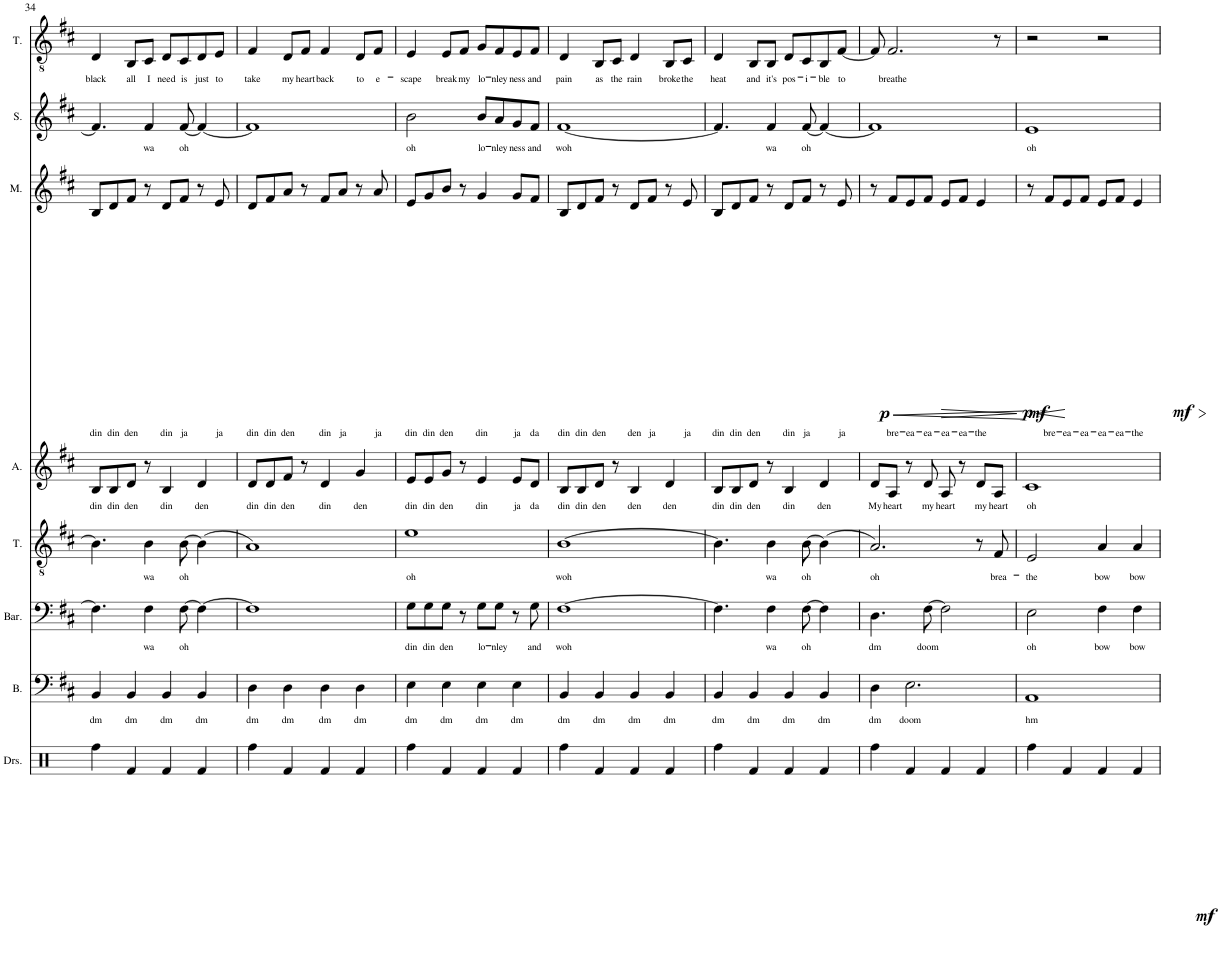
**kern	**kern	**text	**kern	**text	**kern	**text	**dynam	**kern	**text	**kern	**text	**dynam	**kern	**text	**kern	**text
*part8	*part7	*part7	*part6	*part6	*part5	*part5	*part5	*part4	*part4	*part3	*part3	*part3	*part2	*part2	*part1	*part1
*staff8	*staff7	*staff7	*staff6	*staff6	*staff5	*staff5	*staff5	*staff4	*staff4	*staff3	*staff3	*staff3	*staff2	*staff2	*staff1	*staff1
*I"Drumset	*I"Bass	*	*I"Baritone	*	*I"Tenor	*	*	*I"Alto	*	*I"Mezzo	*	*	*I"Soprano	*	*I"Tenor	*
*I'Drs.	*I'B.	*	*I'Bar.	*	*I'T.	*	*	*I'A.	*	*I'M.	*	*	*I'S.	*	*I'T.	*
!!LO:PB:g=z
*clefX	*clefF4	*	*clefF4	*	*clefGv2	*	*	*clefG2	*	*clefG2	*	*	*clefG2	*	*clefGv2	*
*k[]	*k[f#c#]	*	*k[f#c#]	*	*k[f#c#]	*	*	*k[f#c#]	*	*k[f#c#]	*	*	*k[f#c#]	*	*k[f#c#]	*
*M4/4	*M4/4	*	*M4/4	*	*M4/4	*	*	*M4/4	*	*M4/4	*	*	*M4/4	*	*M4/4	*
=34	=34	=34	=34	=34	=34	=34	=34	=34	=34	=34	=34	=34	=34	=34	=34	=34
!	!	!LO:LY:b	!	!	!	!	!	!	!LO:LY:b	!	!LO:LY:b	!	!	!	!	!LO:LY:b
4Rff\	4BB/	dm	4.F#\]	.	4.B\]	.	.	8B/L	din	8B/L	din	.	4.f#/]	.	4D/	black
!	!	!	!	!	!	!	!	!	!LO:LY:b	!	!LO:LY:b	!	!	!	!	!
.	.	.	.	.	.	.	.	8B/	din	8d/	din	.	.	.	.	.
!	!	!LO:LY:b	!	!	!	!	!	!	!LO:LY:b	!	!LO:LY:b	!	!	!	!	!LO:LY:b
4Rf/	4BB/	dm	.	.	.	.	.	8d/J	den	8f#/J	den	.	.	.	8BB/L	all
!	!	!	!	!LO:LY:b	!	!LO:LY:b	!	!	!	!	!	!	!	!LO:LY:b	!	!LO:LY:b
.	.	.	4F#\	wa	4B\	wa	.	8r	.	8r	.	.	4f#/	wa	8C#/J	I
!	!	!LO:LY:b	!	!	!	!	!	!	!LO:LY:b	!	!LO:LY:b	!	!	!	!	!LO:LY:b
4Rf/	4BB/	dm	.	.	.	.	.	4B/	din	8d/L	din	.	.	.	8D/L	need
!	!	!	!	!LO:LY:b	!	!LO:LY:b	!	!	!	!	!LO:LY:b	!	!	!LO:LY:b	!	!LO:LY:b
.	.	.	[8F#\	oh	[8B\	oh	.	.	.	8f#/J	ja	.	[8f#/	oh	8C#/	is
!	!	!LO:LY:b	!	!	!	!	!	!	!LO:LY:b	!	!	!	!	!	!	!LO:LY:b
4Rf/	4BB/	dm	4F#\_	.	(4B\]	.	.	4d/	den	8r	.	.	4f#/_	.	8D/	just
!	!	!	!	!	!	!	!	!	!	!	!LO:LY:b	!	!	!	!	!LO:LY:b
.	.	.	.	.	.	.	.	.	.	8e/	ja	.	.	.	8E/J	to
=35	=35	=35	=35	=35	=35	=35	=35	=35	=35	=35	=35	=35	=35	=35	=35	=35
!	!	!LO:LY:b	!	!	!	!	!	!	!LO:LY:b	!	!LO:LY:b	!	!	!	!	!LO:LY:b
4Rff\	4D\	dm	1F#]	.	1A)	.	.	8d/L	din	8d/L	din	.	1f#]	.	4F#/	take
!	!	!	!	!	!	!	!	!	!LO:LY:b	!	!LO:LY:b	!	!	!	!	!
.	.	.	.	.	.	.	.	8d/	din	8f#/	din	.	.	.	.	.
!	!	!LO:LY:b	!	!	!	!	!	!	!LO:LY:b	!	!LO:LY:b	!	!	!	!	!LO:LY:b
4Rf/	4D\	dm	.	.	.	.	.	8f#/J	den	8a/J	den	.	.	.	8D/L	my
!	!	!	!	!	!	!	!	!	!	!	!	!	!	!	!	!LO:LY:b
.	.	.	.	.	.	.	.	8r	.	8r	.	.	.	.	8F#/J	heart
!	!	!LO:LY:b	!	!	!	!	!	!	!LO:LY:b	!	!LO:LY:b	!	!	!	!	!LO:LY:b
4Rf/	4D\	dm	.	.	.	.	.	4d/	din	8f#/L	din	.	.	.	4F#/	back
!	!	!	!	!	!	!	!	!	!	!	!LO:LY:b	!	!	!	!	!
.	.	.	.	.	.	.	.	.	.	8a/J	ja	.	.	.	.	.
!	!	!LO:LY:b	!	!	!	!	!	!	!LO:LY:b	!	!	!	!	!	!	!LO:LY:b
4Rf/	4D\	dm	.	.	.	.	.	4g/	den	8r	.	.	.	.	8D/L	to
!	!	!	!	!	!	!	!	!	!	!	!LO:LY:b	!	!	!	!	!LO:LY:b
.	.	.	.	.	.	.	.	.	.	8a/	ja	.	.	.	8F#/J	e-
=36	=36	=36	=36	=36	=36	=36	=36	=36	=36	=36	=36	=36	=36	=36	=36	=36
!	!	!LO:LY:b	!	!LO:LY:b	!	!LO:LY:b	!	!	!LO:LY:b	!	!LO:LY:b	!	!	!LO:LY:b	!	!LO:LY:b
4Rff\	4E\	dm	8G\L	din	1e	oh	.	8e/L	din	8e/L	din	.	2b\	oh	4E/	-scape
!	!	!	!	!LO:LY:b	!	!	!	!	!LO:LY:b	!	!LO:LY:b	!	!	!	!	!
.	.	.	8G\	din	.	.	.	8e/	din	8g/	din	.	.	.	.	.
!	!	!LO:LY:b	!	!LO:LY:b	!	!	!	!	!LO:LY:b	!	!LO:LY:b	!	!	!	!	!LO:LY:b
4Rf/	4E\	dm	8G\J	den	.	.	.	8g/J	den	8b/J	den	.	.	.	8E/L	break
!	!	!	!	!	!	!	!	!	!	!	!	!	!	!	!	!LO:LY:b
.	.	.	8r	.	.	.	.	8r	.	8r	.	.	.	.	8F#/J	my
!	!	!LO:LY:b	!	!LO:LY:b	!	!	!	!	!LO:LY:b	!	!LO:LY:b	!	!	!LO:LY:b	!	!LO:LY:b
4Rf/	4E\	dm	8G\L	lo-	.	.	.	4e/	din	4g/	din	.	8b/L	lo-	8G/L	lo-
!	!	!	!	!LO:LY:b	!	!	!	!	!	!	!	!	!	!LO:LY:b	!	!LO:LY:b
.	.	.	8G\J	-nley	.	.	.	.	.	.	.	.	8a/	-nley-	8F#/	-nley-
!	!	!LO:LY:b	!	!	!	!	!	!	!LO:LY:b	!	!LO:LY:b	!	!	!LO:LY:b	!	!LO:LY:b
4Rf/	4E\	dm	8r	.	.	.	.	8e/L	ja	8g/L	ja	.	8g/	-ness-	8E/	-ness
!	!	!	!	!LO:LY:b	!	!	!	!	!LO:LY:b	!	!LO:LY:b	!	!	!LO:LY:b	!	!LO:LY:b
.	.	.	8G\	and	.	.	.	8d/J	da	8f#/J	da	.	8f#/J	-and	8F#/J	and
=37	=37	=37	=37	=37	=37	=37	=37	=37	=37	=37	=37	=37	=37	=37	=37	=37
!	!	!LO:LY:b	!	!LO:LY:b	!	!LO:LY:b	!	!	!LO:LY:b	!	!LO:LY:b	!	!	!LO:LY:b	!	!LO:LY:b
4Rff\	4BB/	dm	[1F#	woh	[1B	woh	.	8B/L	din	8B/L	din	.	[1f#	woh	4D/	pain
!	!	!	!	!	!	!	!	!	!LO:LY:b	!	!LO:LY:b	!	!	!	!	!
.	.	.	.	.	.	.	.	8B/	din	8d/	din	.	.	.	.	.
!	!	!LO:LY:b	!	!	!	!	!	!	!LO:LY:b	!	!LO:LY:b	!	!	!	!	!LO:LY:b
4Rf/	4BB/	dm	.	.	.	.	.	8d/J	den	8f#/J	den	.	.	.	8BB/L	as
!	!	!	!	!	!	!	!	!	!	!	!	!	!	!	!	!LO:LY:b
.	.	.	.	.	.	.	.	8r	.	8r	.	.	.	.	8C#/J	the
!	!	!LO:LY:b	!	!	!	!	!	!	!LO:LY:b	!	!LO:LY:b	!	!	!	!	!LO:LY:b
4Rf/	4BB/	dm	.	.	.	.	.	4B/	den	8d/L	den	.	.	.	4D/	rain
!	!	!	!	!	!	!	!	!	!	!	!LO:LY:b	!	!	!	!	!
.	.	.	.	.	.	.	.	.	.	8f#/J	ja	.	.	.	.	.
!	!	!LO:LY:b	!	!	!	!	!	!	!LO:LY:b	!	!	!	!	!	!	!LO:LY:b
4Rf/	4BB/	dm	.	.	.	.	.	4d/	den	8r	.	.	.	.	8BB/L	broke
!	!	!	!	!	!	!	!	!	!	!	!LO:LY:b	!	!	!	!	!LO:LY:b
.	.	.	.	.	.	.	.	.	.	8e/	ja	.	.	.	8C#/J	the
=38	=38	=38	=38	=38	=38	=38	=38	=38	=38	=38	=38	=38	=38	=38	=38	=38
!	!	!LO:LY:b	!	!	!	!	!	!	!LO:LY:b	!	!LO:LY:b	!	!	!	!	!LO:LY:b
4Rff\	4BB/	dm	4.F#\]	.	4.B\]	.	.	8B/L	din	8B/L	din	.	4.f#/]	.	4D/	heat
!	!	!	!	!	!	!	!	!	!LO:LY:b	!	!LO:LY:b	!	!	!	!	!
.	.	.	.	.	.	.	.	8B/	din	8d/	din	.	.	.	.	.
!	!	!LO:LY:b	!	!	!	!	!	!	!LO:LY:b	!	!LO:LY:b	!	!	!	!	!LO:LY:b
4Rf/	4BB/	dm	.	.	.	.	.	8d/J	den	8f#/J	den	.	.	.	8BB/L	and
!	!	!	!	!LO:LY:b	!	!LO:LY:b	!	!	!	!	!	!	!	!LO:LY:b	!	!LO:LY:b
.	.	.	4F#\	wa	4B\	wa	.	8r	.	8r	.	.	4f#/	wa	8BB/J	it's
!	!	!LO:LY:b	!	!	!	!	!	!	!LO:LY:b	!	!LO:LY:b	!	!	!	!	!LO:LY:b
4Rf/	4BB/	dm	.	.	.	.	.	4B/	din	8d/L	din	.	.	.	8D/L	pos-
!	!	!	!	!LO:LY:b	!	!LO:LY:b	!	!	!	!	!LO:LY:b	!	!	!LO:LY:b	!	!LO:LY:b
.	.	.	[8F#\	oh	[8B\	oh	.	.	.	8f#/J	ja	.	[8f#/	oh	8C#/	-i-
!	!	!LO:LY:b	!	!	!	!	!	!	!LO:LY:b	!	!	!	!	!	!	!LO:LY:b
4Rf/	4BB/	dm	4F#\]	.	(4B\]	.	.	4d/	den	8r	.	.	4f#/_	.	8BB/	-ble
!	!	!	!	!	!	!	!	!	!	!	!LO:LY:b	!	!	!	!	!LO:LY:b
.	.	.	.	.	.	.	.	.	.	8e/	ja	.	.	.	[8F#/J	to
=39	=39	=39	=39	=39	=39	=39	=39	=39	=39	=39	=39	=39	=39	=39	=39	=39
!	!	!LO:LY:b	!	!LO:LY:b	!	!LO:LY:b	!	!	!LO:LY:b	!	!	!LO:HP:b	!	!	!	!
!	!	!	!	!	!	!	!	!	!	!	!	!LO:DY:n=1:b	!	!	!	!
4Rff\	4D\	dm	4.D\	dm	2.A/)	oh	.	8d/L	My	8r	.	< p	1f#]	.	8F#/]	.
!	!	!	!	!	!	!	!	!	!LO:LY:b	!	!LO:LY:b	!	!	!	!	!LO:LY:b
.	.	.	.	.	.	.	.	8A/J	heart	8f#/L	bre-	.	.	.	2.F#/	breathe
!	!	!LO:LY:b	!	!	!	!	!	!	!	!	!LO:LY:b	!	!	!	!	!
4Rf/	2.E\	doom	.	.	.	.	.	8r	.	8e/	-ea-	.	.	.	.	.
!	!	!	!	!LO:LY:b	!	!	!	!	!LO:LY:b	!	!LO:LY:b	!LO:DY:n=2:b	!	!	!	!
.	.	.	[8F#\	doom	.	.	.	8d/	my	8f#/J	-ea-	[ mf	.	.	.	.
!	!	!	!	!	!	!	!	!	!LO:LY:b	!	!LO:LY:b	!LO:HP:b	!	!	!	!
4Rf/	.	.	2F#\]	.	.	.	.	8A/	heart	8e/L	-ea-	>	.	.	.	.
!	!	!	!	!	!	!	!	!	!	!	!LO:LY:b	!	!	!	!	!
.	.	.	.	.	.	.	.	8r	.	8f#/J	-ea-	.	.	.	.	.
!	!	!	!	!	!	!	!	!	!LO:LY:b	!	!LO:LY:b	!	!	!	!	!
4Rf/	.	.	.	.	8r	.	.	8d/L	my	4e/	-the	.	.	.	.	.
!	!	!	!	!	!	!LO:LY:b	!LO:DY:b	!	!LO:LY:b	!	!	!	!	!	!	!
.	.	.	.	.	8F#/	brea-	mf	8A/J	heart	.	.	.	.	.	8r	.
.	.	.	.	.	.	.	.	.	.	.	.	]	.	.	.	.
=40	=40	=40	=40	=40	=40	=40	=40	=40	=40	=40	=40	=40	=40	=40	=40	=40
!	!	!LO:LY:b	!	!LO:LY:b	!	!LO:LY:b	!	!	!LO:LY:b	!	!	!LO:HP:b	!	!LO:LY:b	!	!
!	!	!	!	!	!	!	!	!	!	!	!	!LO:DY:n=1:b	!	!	!	!
4Rff\	1AA	hm	2E\	oh	2E/	-the	.	1c#	oh	8r	.	< p	1e	oh	2r	.
!	!	!	!	!	!	!	!	!	!	!	!LO:LY:b	!	!	!	!	!
.	.	.	.	.	.	.	.	.	.	8f#/L	bre-	.	.	.	.	.
!	!	!	!	!	!	!	!	!	!	!	!LO:LY:b	!	!	!	!	!
4Rf/	.	.	.	.	.	.	.	.	.	8e/	-ea-	.	.	.	.	.
!	!	!	!	!	!	!	!	!	!	!	!LO:LY:b	!	!	!	!	!
.	.	.	.	.	.	.	.	.	.	8f#/J	-ea-	[	.	.	.	.
!	!	!	!	!LO:LY:b	!	!LO:LY:b	!	!	!	!	!LO:LY:b	!LO:HP:b	!	!	!	!
!	!	!	!	!	!	!	!	!	!	!	!	!LO:DY:n=2:b	!	!	!	!
4Rf/	.	.	4F#\	bow	4A/	bow	.	.	.	8e/L	-ea-	> mf	.	.	2r	.
!	!	!	!	!	!	!	!	!	!	!	!LO:LY:b	!	!	!	!	!
.	.	.	.	.	.	.	.	.	.	8f#/J	-ea-	.	.	.	.	.
!	!	!	!	!LO:LY:b	!	!LO:LY:b	!	!	!	!	!LO:LY:b	!	!	!	!	!
4Rf/	.	.	4F#\	bow	4A/	bow	.	.	.	4e/	-the	.	.	.	.	.
.	.	.	.	.	.	.	.	.	.	.	.	]	.	.	.	.
=	=	=	=	=	=	=	=	=	=	=	=	=	=	=	=	=
*-	*-	*-	*-	*-	*-	*-	*-	*-	*-	*-	*-	*-	*-	*-	*-	*-
